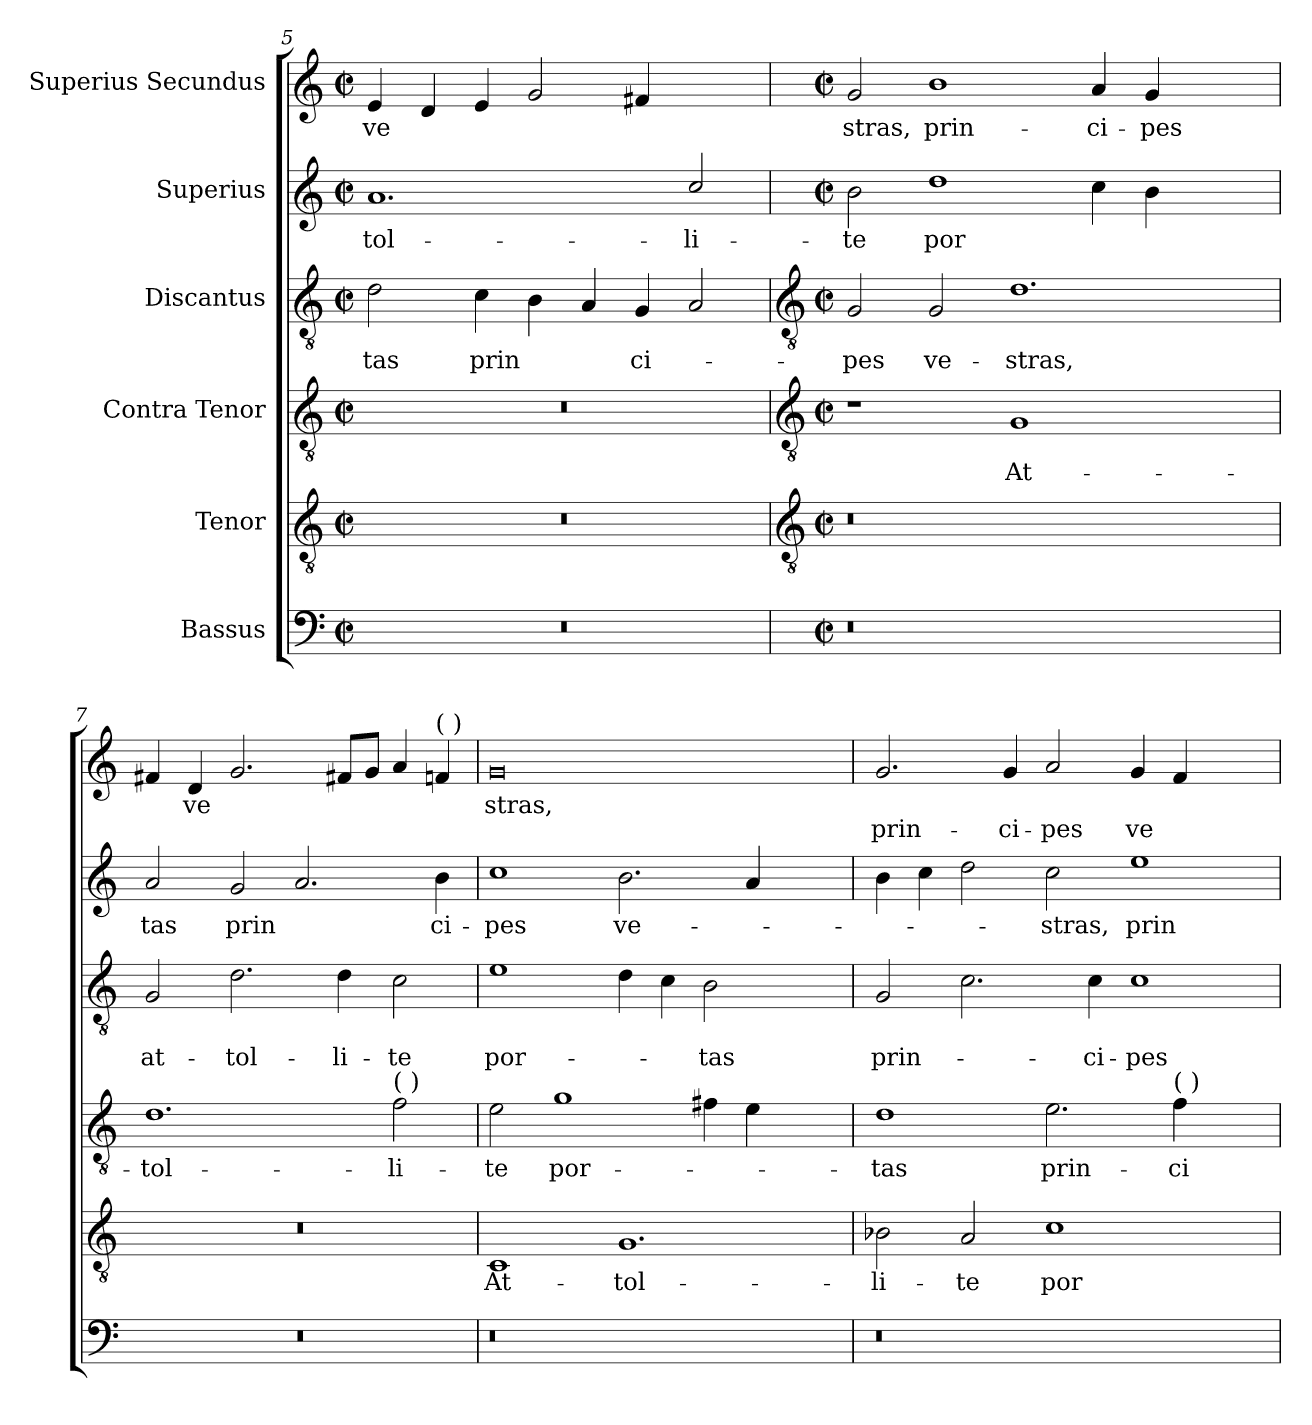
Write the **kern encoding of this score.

**kern	**kern	**text	**kern	**text	**kern	**text	**text	**kern	**text	**kern	**text	**text
*part6	*part5	*part5	*part4	*part4	*part3	*part3	*part3	*part2	*part2	*part1	*part1	*part1
*staff6	*staff5	*staff5	*staff4	*staff4	*staff3	*staff3	*staff3	*staff2	*staff2	*staff1	*staff1	*staff1
*I"Bassus	*I"Tenor	*	*I"Contra Tenor	*	*I"Discantus	*	*	*I"Superius	*	*I"Superius Secundus	*	*
*clefF4	*clefGv2	*	*clefGv2	*	*clefGv2	*	*	*clefG2	*	*clefG2	*	*
*k[]	*k[]	*	*k[]	*	*k[]	*	*	*k[]	*	*k[]	*	*
*C:	*C:	*	*C:	*	*C:	*	*	*C:	*	*C:	*	*
*M4/2	*M4/2	*	*M4/2	*	*M4/2	*	*	*M4/2	*	*M4/2	*	*
*met(c|)	*met(c|)	*	*met(c|)	*	*met(c|)	*	*	*met(c|)	*	*met(c|)	*	*
=5	=5	=5	=5	=5	=5	=5	=5	=5	=5	=5	=5	=5
!	!	!	!	!	!	!LO:LY:b	!	!	!LO:LY:b	!	!LO:LY:b	!
*	*	*	*	*	*	*	*	*^	*	*	*	*
0r	0r	.	0r	.	2d	-tas	.	1.a	0ryy	-tol-	4e	ve	.
.	.	.	.	.	.	.	.	.	.	.	4d	.	.
!	!	!	!	!	!	!LO:LY:b	!	!	!	!	!	!	!
.	.	.	.	.	4c	prin	.	.	.	.	4e	.	.
.	.	.	.	.	4B	.	.	.	.	.	2g	.	.
.	.	.	.	.	4A	.	.	.	.	.	.	.	.
!	!	!	!	!	!	!LO:LY:b	!	!	!	!	!	!	!
.	.	.	.	.	4G	ci-	.	.	.	.	4f#X	.	.
!	!	!	!	!	!	!	!	!	!	!LO:LY:b	!	!	!
.	.	.	.	.	2A	.	.	2cc	.	-li-	2ryy	.	.
*	*	*	*	*	*	*	*	*v	*v	*	*	*	*
!!LO:LB:g=z
=6	=6	=6	=6	=6	=6	=6	=6	=6	=6	=6	=6	=6
*	*clefGv2	*	*clefGv2	*	*clefGv2	*	*	*	*	*	*	*
*M4/2	*M4/2	*	*M4/2	*	*M4/2	*	*	*M4/2	*	*M4/2	*	*
*met(c|)	*met(c|)	*	*met(c|)	*	*met(c|)	*	*	*met(c|)	*	*met(c|)	*	*
!	!	!	!	!	!	!LO:LY:b	!	!	!LO:LY:b	!	!LO:LY:b	!
0r	0r	.	1r	.	2G	-pes	.	2b	-te	2g	stras,	.
!	!	!	!	!	!	!LO:LY:b	!	!	!LO:LY:b	!	!LO:LY:b	!
.	.	.	.	.	2G	ve-	.	1dd	por	1b	prin-	.
!	!	!	!	!LO:LY:b	!	!LO:LY:b	!	!	!	!	!	!
.	.	.	1G	At-	1.d	-stras,	.	.	.	.	.	.
!	!	!	!	!	!	!	!	!	!	!	!LO:LY:b	!
.	.	.	.	.	.	.	.	4cc	.	4a	-ci-	.
!	!	!	!	!	!	!	!	!	!	!	!LO:LY:b	!
.	.	.	.	.	.	.	.	4b	.	4g	-pes	.
2ryy	2ryy	.	2ryy	.	.	.	.	2ryy	.	2ryy	.	.
=7	=7	=7	=7	=7	=7	=7	=7	=7	=7	=7	=7	=7
!	!	!	!	!LO:LY:b	!	!	!LO:LY:b	!	!LO:LY:b	!	!	!
0r	0r	.	1.d	-tol-	2G	.	at-	2a	tas	4f#X	.	.
!	!	!	!	!	!	!	!	!	!	!	!LO:LY:b	!
.	.	.	.	.	.	.	.	.	.	4d	ve	.
!	!	!	!	!	!	!	!LO:LY:b	!	!LO:LY:b	!	!	!
.	.	.	.	.	2.d	.	-tol-	2g	prin	2.g	.	.
.	.	.	.	.	.	.	.	2.a	.	.	.	.
!	!	!	!	!	!	!	!LO:LY:b	!	!	!	!	!
.	.	.	.	.	4d	.	-li-	.	.	8f#XL	.	.
.	.	.	.	.	.	.	.	.	.	8gJ	.	.
!	!	!	!LO:TX:a:t=(  )	!	!	!	!	!	!	!	!	!
!	!	!	!	!LO:LY:b	!	!	!LO:LY:b	!	!	!	!	!
.	.	.	2f	-li-	2c	.	-te	.	.	4a	.	.
!	!	!	!	!	!	!	!	!	!	!LO:TX:a:t=(  )	!	!
!	!	!	!	!	!	!	!	!	!LO:LY:b	!	!	!
.	.	.	.	.	.	.	.	4b	ci-	4f	.	.
=8	=8	=8	=8	=8	=8	=8	=8	=8	=8	=8	=8	=8
!	!	!LO:LY:b	!	!LO:LY:b	!	!	!LO:LY:b	!	!LO:LY:b	!	!LO:LY:b	!
0r	1C	At-	2e	-te	1e	.	por-	1cc	-pes	0g	stras,	.
!	!	!	!	!LO:LY:b	!	!	!	!	!	!	!	!
.	.	.	1g	por-	.	.	.	.	.	.	.	.
!	!	!LO:LY:b	!	!	!	!	!	!	!LO:LY:b	!	!	!
.	1.G	-tol-	.	.	4d	.	.	2.b	ve-	.	.	.
.	.	.	.	.	4c	.	.	.	.	.	.	.
!	!	!	!	!	!	!	!LO:LY:b	!	!	!	!	!
.	.	.	4f#X	.	2B	.	-tas	.	.	.	.	.
.	.	.	4e	.	.	.	.	4a	.	.	.	.
2ryy	.	.	2ryy	.	2ryy	.	.	2ryy	.	2ryy	.	.
=9	=9	=9	=9	=9	=9	=9	=9	=9	=9	=9	=9	=9
!	!	!LO:LY:b	!	!LO:LY:b	!	!	!LO:LY:b	!	!	!	!	!LO:LY:b
0r	2B-X	-li-	1d	-tas	2G	.	prin-	4b	.	2.g	.	prin-
.	.	.	.	.	.	.	.	4cc	.	.	.	.
!	!	!LO:LY:b	!	!	!	!	!	!	!	!	!	!
.	2A	-te	.	.	2.c	.	.	2dd	.	.	.	.
!	!	!	!	!	!	!	!	!	!	!	!	!LO:LY:b
.	.	.	.	.	.	.	.	.	.	4g	.	-ci-
!	!	!LO:LY:b	!	!LO:LY:b	!	!	!	!	!LO:LY:b	!	!	!LO:LY:b
.	1c	por-	2.e	prin-	.	.	.	2cc	-stras,	2a	.	-pes
!	!	!	!	!	!	!	!LO:LY:b	!	!	!	!	!
.	.	.	.	.	4c	.	-ci-	.	.	.	.	.
!	!	!	!	!	!	!	!LO:LY:b	!	!LO:LY:b	!	!	!LO:LY:b
.	.	.	.	.	1c	.	-pes	1ee	prin-	4g	.	ve
!	!	!	!LO:TX:a:t=(  )	!	!	!	!	!	!	!	!	!
!	!	!	!	!LO:LY:b	!	!	!	!	!	!	!	!
.	.	.	4f	-ci-	.	.	.	.	.	4f	.	.
2ryy	2ryy	.	2ryy	.	.	.	.	.	.	2ryy	.	.
=	=	=	=	=	=	=	=	=	=	=	=	=
*-	*-	*-	*-	*-	*-	*-	*-	*-	*-	*-	*-	*-
